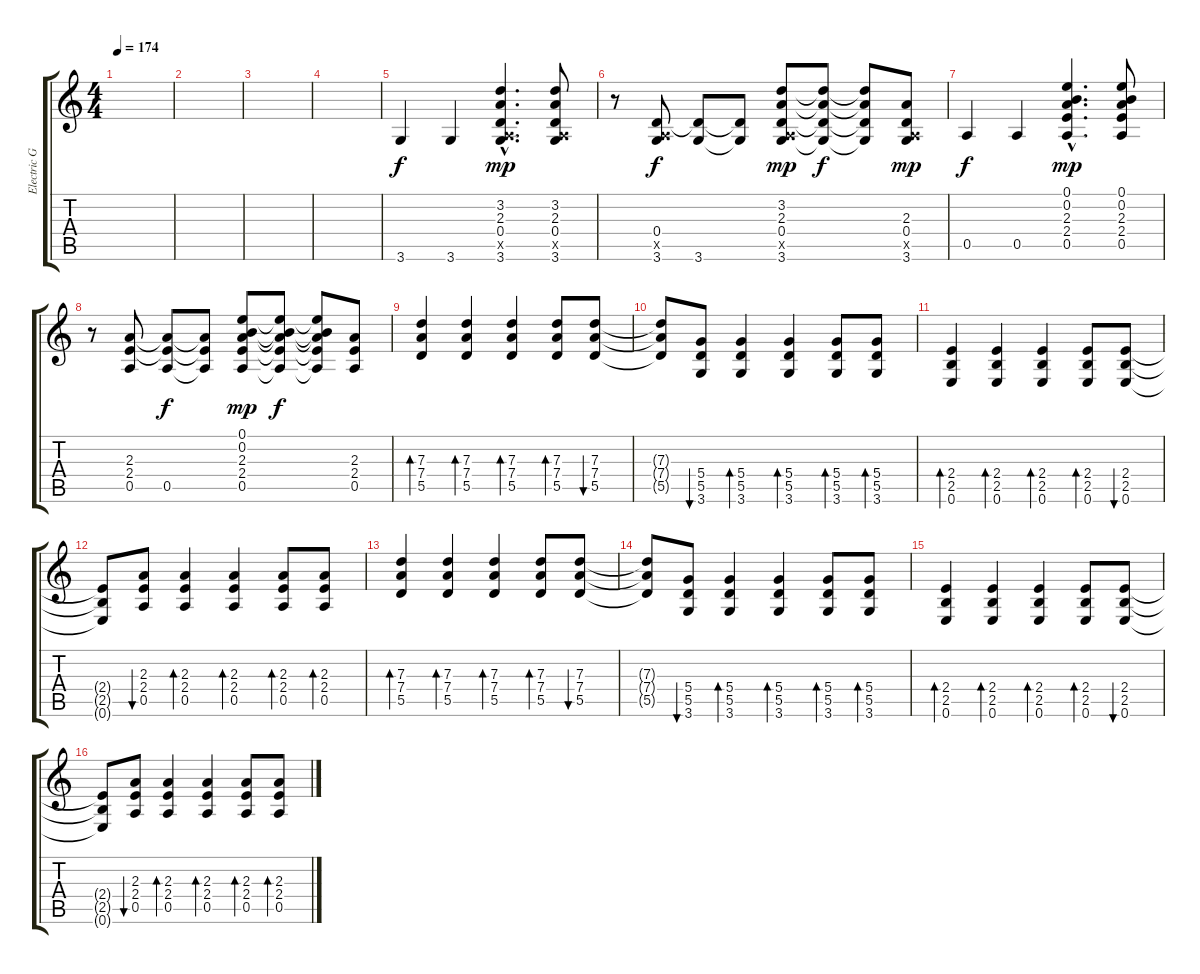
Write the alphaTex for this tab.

\track ("Electric Guitar" "Electric G") {instrument distortionguitar}
\staff {score tabs}
\tuning (E4 B3 G3 D3 A2 E2) {hide}
\ts (4 4)
\tempo 174
\clef g2
\ks c
|
|
|
|
3.6.4{volume 16 instrument acousticguitarnylon} 3.6.4 (3.2{hac} 2.3{hac} 0.4{hac} 0.5{hac x} 3.6{hac}).4{d dy mp} (3.2 2.3 0.4 0.5{x} 3.6).8 |
r.8 (0.4 0.5{x} 3.6).8{dy f} (0.4{t} 3.6).8 (0.4{t} 3.6{t}).8 (3.2 2.3 0.4 0.5{x} 3.6).8{dy mp} (3.2{t} 2.3{t} 0.4{t} 3.6{t}).8{dy f} (3.2{t} 2.3{t} 0.4{t} 3.6{t}).8 (2.3 0.4 0.5{x} 3.6).8{dy mp} |
0.5.4{dy f} 0.5.4 (0.1{hac} 0.2{hac} 2.3{hac} 2.4{hac} 0.5{hac}).4{d dy mp} (0.1 0.2 2.3 2.4 0.5).8 |
r.8 (2.3 2.4 0.5).8 (2.3{t} 2.4{t} 0.5).8{dy f} (2.3{t} 2.4{t} 0.5{t}).8 (0.1 0.2 2.3 2.4 0.5).8{dy mp} (0.1{t} 0.2{t} 2.3{t} 2.4{t} 0.5{t}).8{dy f} (0.1{t} 0.2{t} 2.3{t} 2.4{t} 0.5{t}).8 (2.3 2.4 0.5).8 |
(7.3 7.4 5.5).4{bd 60 volume 11 instrument distortionguitar} (7.3 7.4 5.5).4{bd 60} (7.3 7.4 5.5).4{bd 60} (7.3 7.4 5.5).8{bd 60} (7.3 7.4 5.5).8{bu 60} |
(7.3{t} 7.4{t} 5.5{t}).8 (5.4 5.5 3.6).8{bu 60} (5.4 5.5 3.6).4{bd 60} (5.4 5.5 3.6).4{bd 60} (5.4 5.5 3.6).8{bd 60} (5.4 5.5 3.6).8{bd 60} |
(2.4 2.5 0.6).4{bd 60} (2.4 2.5 0.6).4{bd 60} (2.4 2.5 0.6).4{bd 60} (2.4 2.5 0.6).8{bd 60} (2.4 2.5 0.6).8{bu 60} |
(2.4{t} 2.5{t} 0.6{t}).8 (2.3 2.4 0.5).8{bu 60} (2.3 2.4 0.5).4{bd 60} (2.3 2.4 0.5).4{bd 60} (2.3 2.4 0.5).8{bd 60} (2.3 2.4 0.5).8{bd 60} |
(7.3 7.4 5.5).4{bd 60} (7.3 7.4 5.5).4{bd 60} (7.3 7.4 5.5).4{bd 60} (7.3 7.4 5.5).8{bd 60} (7.3 7.4 5.5).8{bu 60} |
(7.3{t} 7.4{t} 5.5{t}).8 (5.4 5.5 3.6).8{bu 60} (5.4 5.5 3.6).4{bd 60} (5.4 5.5 3.6).4{bd 60} (5.4 5.5 3.6).8{bd 60} (5.4 5.5 3.6).8{bd 60} |
(2.4 2.5 0.6).4{bd 60} (2.4 2.5 0.6).4{bd 60} (2.4 2.5 0.6).4{bd 60} (2.4 2.5 0.6).8{bd 60} (2.4 2.5 0.6).8{bu 60} |
(2.4{t} 2.5{t} 0.6{t}).8 (2.3 2.4 0.5).8{bu 60} (2.3 2.4 0.5).4{bd 60} (2.3 2.4 0.5).4{bd 60} (2.3 2.4 0.5).8{bd 60} (2.3 2.4 0.5).8{bd 60}
